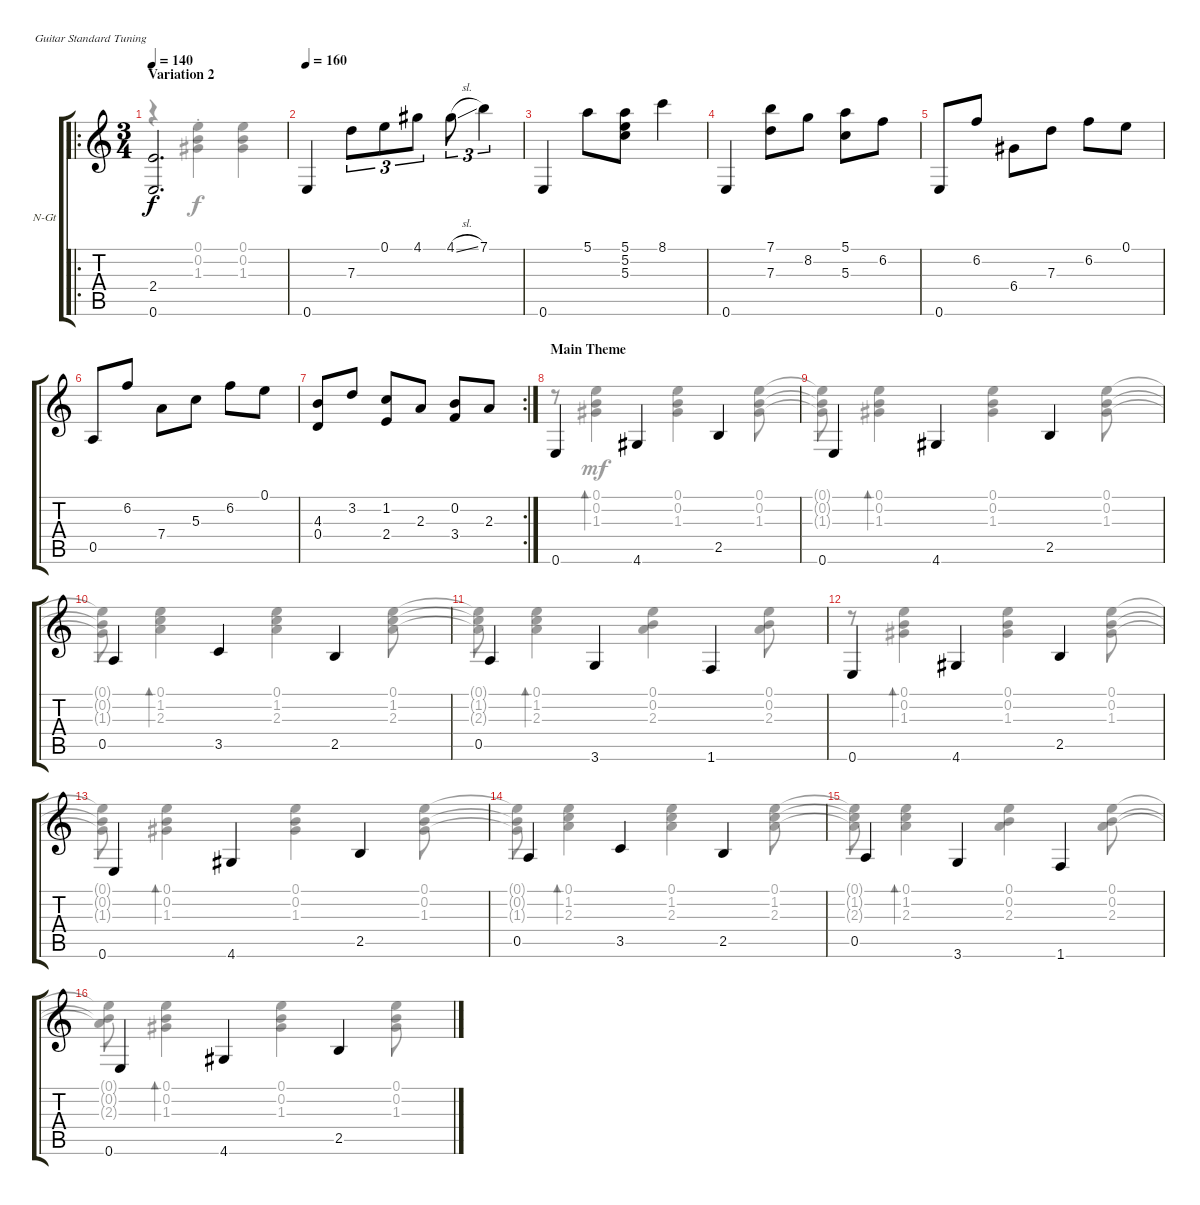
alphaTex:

\defaultSystemsLayout 4
\bracketExtendMode groupsimilarinstruments
\firstSystemTrackNameOrientation horizontal
\otherSystemsTrackNameOrientation horizontal
\track ("Nylon Guitar" "N-Gt") {instrument acousticguitarnylon}
\staff {score tabs}
\tuning (E4 B3 G3 D3 A2 E2)
\voice
\ro
\ts (3 4)
\section ("" "Variation 2")
\tempo 140
\clef g2
\scale
0.266417
\ks c
(0.6 2.4).2{d dy f} |
\tempo 160
\scale
0.289936 0.6.4 7.3.8{tu (3 2)} 0.1.8{tu (3 2)} 4.1.8{tu (3 2)} 4.1{sl}.8{tu (3 2)} 7.1.4{tu (3 2)} |
\scale
0.20889 0.6.4 5.1.8 (5.1 5.2 5.3).8 8.1.4 |
\scale
0.234595 0.6.4 (7.1 7.3).8 8.2.8 (5.1 5.3).8 6.2.8 |
\scale
0.362786 0.6.8 6.2.8 6.4.8 7.3.8 6.2.8 0.1.8 |
\scale
0.304534 0.5.8 6.2.8 7.4.8 5.3.8 6.2.8 0.1.8 |
\rc 2
\scale
0.332558 (4.3 0.4).8 3.2.8 (1.2 2.4).8 2.3.8 (0.2 3.4).8 2.3.8 |
\section ("" "Main Theme")
0.6.4 4.6.4 2.5.4 |
0.6.4 4.6.4 2.5.4 |
0.5.4 3.5.4 2.5.4 |
0.5.4 3.6.4 1.6.4 |
0.6.4 4.6.4 2.5.4 |
0.6.4 4.6.4 2.5.4 |
0.5.4 3.5.4 2.5.4 |
0.5.4 3.6.4 1.6.4 |
0.6.4 4.6.4 2.5.4
\voice
\clef g2
\ottava regular
\simile none
\scale
0.266417
\ks c
r.4{dy mf} (1.3{st} 0.2{st} 0.1{st}).4{dy f} (0.2 1.3 0.1).4 |
\scale
0.289936 |
\scale
0.20889 |
\scale
0.234595 |
\scale
0.362786 |
\scale
0.304534 |
\scale
0.332558 |
r.8 (1.3 0.2 0.1).4{bd 123 dy mf} (1.3 0.2 0.1).4 (1.3 0.2 0.1).8 |
(1.3{t} 0.2{t} 0.1{t}).8 (1.3 0.2 0.1).4{bd 123} (1.3 0.2 0.1).4 (1.3 0.2 0.1).8 |
(1.3{t} 0.2{t} 0.1{t}).8 (2.3 1.2 0.1).4{bd 123} (2.3 1.2 0.1).4 (2.3 1.2 0.1).8 |
(2.3{t} 1.2{t} 0.1{t}).8 (2.3 1.2 0.1).4{bd 123} (2.3 0.2 0.1).4 (2.3 0.2 0.1).8 |
r.8 (1.3 0.2 0.1).4{bd 123} (1.3 0.2 0.1).4 (1.3 0.2 0.1).8 |
(1.3{t} 0.2{t} 0.1{t}).8 (1.3 0.2 0.1).4{bd 123} (1.3 0.2 0.1).4 (1.3 0.2 0.1).8 |
(1.3{t} 0.2{t} 0.1{t}).8 (2.3 1.2 0.1).4{bd 123} (2.3 1.2 0.1).4 (2.3 1.2 0.1).8 |
(2.3{t} 1.2{t} 0.1{t}).8 (2.3 1.2 0.1).4{bd 123} (2.3 0.2 0.1).4 (2.3 0.2 0.1).8 |
(0.1{t} 0.2{t} 2.3{t}).8 (1.3 0.2 0.1).4{bd 123} (1.3 0.2 0.1).4 (1.3 0.2 0.1).8
